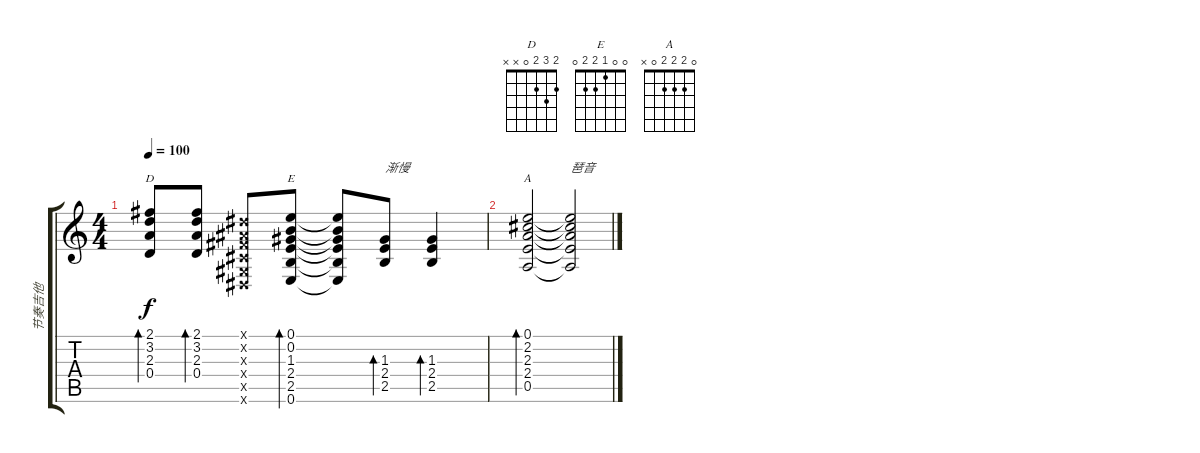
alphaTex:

\track ("节奏吉他" "节奏吉他") {instrument acousticguitarnylon}
\staff {score tabs}
\tuning (E4 B3 G3 D3 A2 E2) {hide}
\chord ("D" 2 3 2 0 x x)
\chord ("E" 0 0 1 2 2 0)
\chord ("A" 0 2 2 2 0 x)
\ts (4 4)
\tempo 100
\clef g2
\ks c
(2.1 3.2 2.3 0.4).8{bd 30 ch "D" dy f} (2.1 3.2 2.3 0.4).8{bd 30} (-1.1{x} -1.2{x} -1.3{x} -1.4{x} -1.5{x} -1.6{x}).8 (0.1 0.2 1.3 2.4 2.5 0.6).8{bd 30 ch "E"} (0.1{t} 0.2{t} 1.3{t} 2.4{t} 2.5{t} 0.6{t}).8 (1.3 2.4 2.5).8{bd 30 txt "渐慢"} (1.3 2.4 2.5).4{bd 30} |
(0.1 2.2 2.3 2.4 0.5).2{bd 30 ch "A"} (0.1{t} 2.2{t} 2.3{t} 2.4{t} 0.5{t}).2{txt "琶音"}
